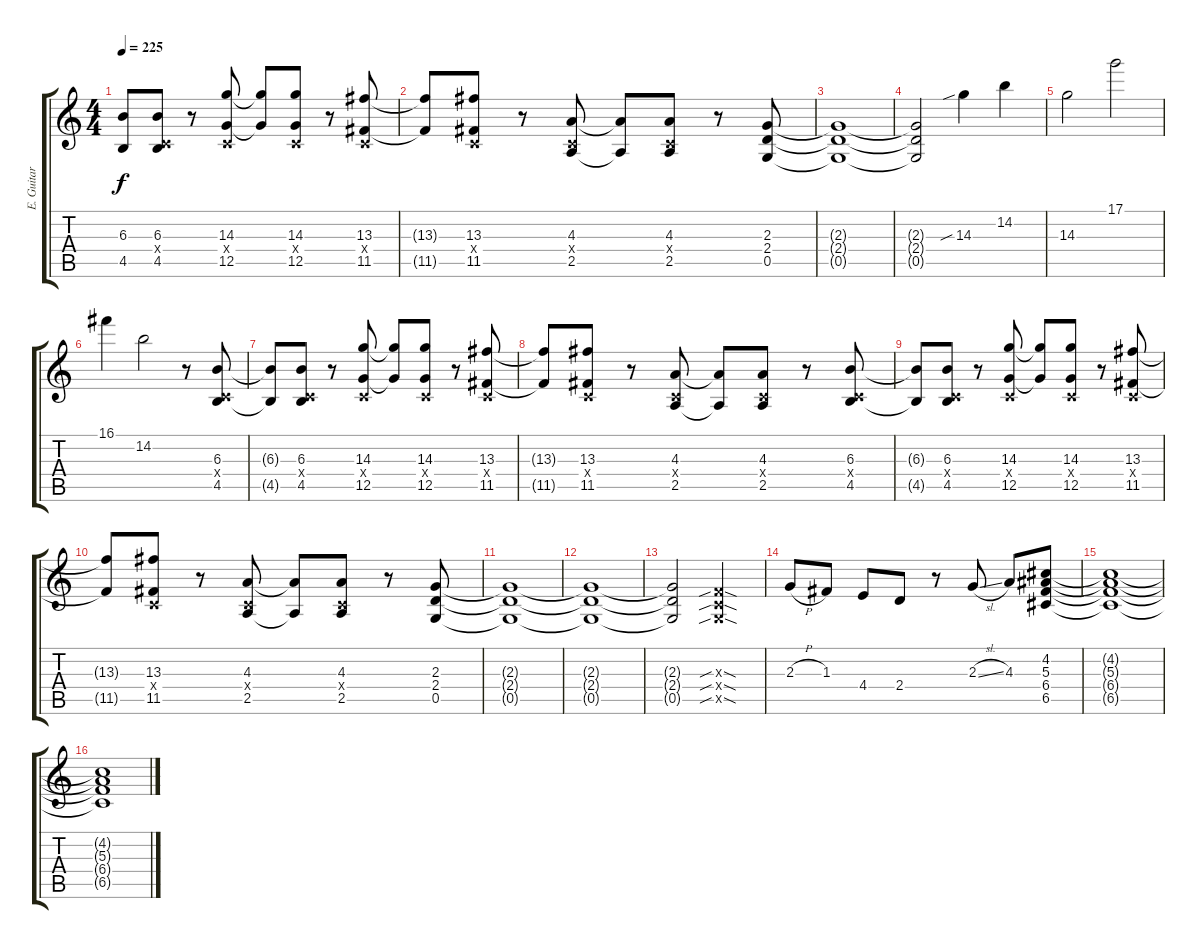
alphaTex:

\track ("E. Guitar II (Aoi)" "E. Guitar ") {instrument overdrivenguitar}
\staff {score tabs}
\tuning (D4 A3 F3 C3 G2 D2) {hide}
\ts (4 4)
\tempo 225
\clef g2
\ks c
(6.3{t} 4.5{t}).8{dy f} (6.3 0.4{x} 4.5).8 r.8 (14.3 0.4{x} 12.5).8 (14.3{t} 12.5{t}).8 (14.3 0.4{x} 12.5).8 r.8 (13.3 0.4{x} 11.5).8 |
(13.3{t} 11.5{t}).8 (13.3 0.4{x} 11.5).8 r.8 (4.3 0.4{x} 2.5).8 (4.3{t} 2.5{t}).8 (4.3 0.4{x} 2.5).8 r.8 (2.3 2.4 0.5).8 |
(2.3{t} 2.4{t} 0.5{t}).1 |
(2.3{t} 2.4{t} 0.5{t}).2 14.3{sib}.4 14.2.4 |
14.3.2 17.1.2 |
16.1.4 14.2.2 r.8 (6.3 0.4{x} 4.5).8 |
(6.3{t} 4.5{t}).8 (6.3 0.4{x} 4.5).8 r.8 (14.3 0.4{x} 12.5).8 (14.3{t} 12.5{t}).8 (14.3 0.4{x} 12.5).8 r.8 (13.3 0.4{x} 11.5).8 |
(13.3{t} 11.5{t}).8 (13.3 0.4{x} 11.5).8 r.8 (4.3 0.4{x} 2.5).8 (4.3{t} 2.5{t}).8 (4.3 0.4{x} 2.5).8 r.8 (6.3 0.4{x} 4.5).8 |
(6.3{t} 4.5{t}).8 (6.3 0.4{x} 4.5).8 r.8 (14.3 0.4{x} 12.5).8 (14.3{t} 12.5{t}).8 (14.3 0.4{x} 12.5).8 r.8 (13.3 0.4{x} 11.5).8 |
(13.3{t} 11.5{t}).8 (13.3 0.4{x} 11.5).8 r.8 (4.3 0.4{x} 2.5).8 (4.3{t} 2.5{t}).8 (4.3 0.4{x} 2.5).8 r.8 (2.3 2.4 0.5).8 |
(2.3{t} 2.4{t} 0.5{t}).1 |
(2.3{t} 2.4{t} 0.5{t}).1 |
(2.3{t} 2.4{t} 0.5{t}).2 (0.3{sib sod x} 0.4{sib sod x} 0.5{sib sod x}).2 |
2.3{h}.8 1.3.8 4.4.8 2.4.8 r.8 2.3{sl}.8 4.3.8 (4.2 5.3 6.4 6.5).8 |
(4.2{t} 5.3{t} 6.4{t} 6.5{t}).1 |
(4.2{t} 5.3{t} 6.4{t} 6.5{t}).1
